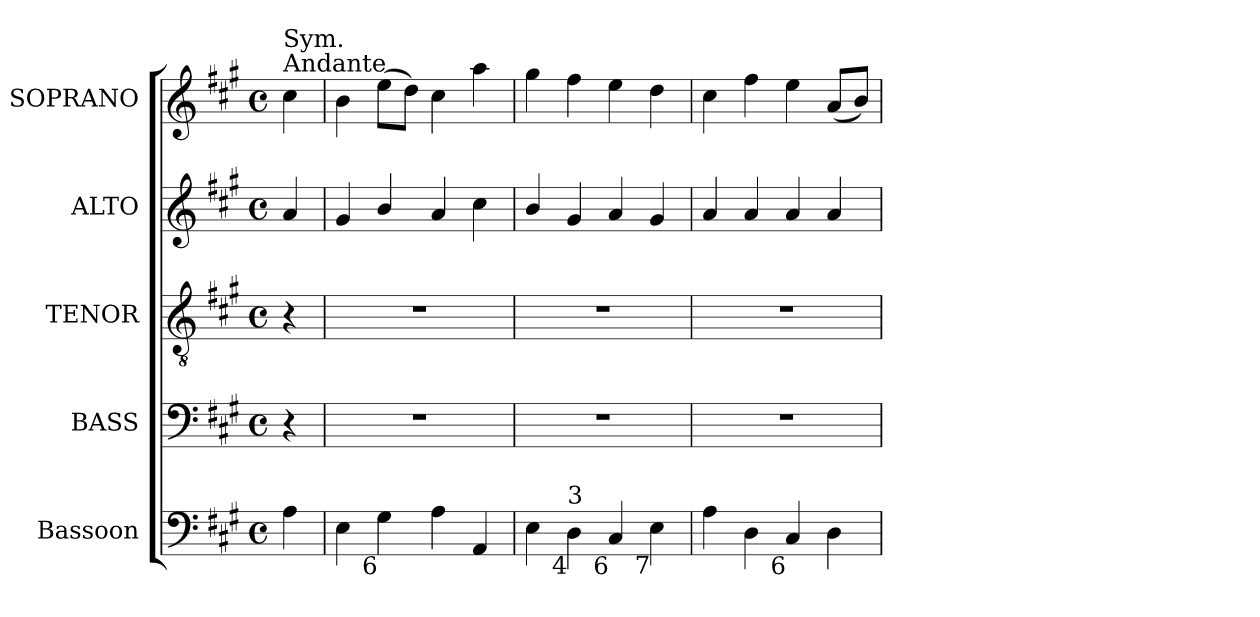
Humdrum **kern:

**kern	**kern	**kern	**kern	**kern
*part5	*part4	*part3	*part2	*part1
*staff5	*staff4	*staff3	*staff2	*staff1
*I"Bassoon	*I"BASS	*I"TENOR	*I"ALTO	*I"SOPRANO
*I'Bsn.	*I'B.	*I'T.	*I'A.	*I'S.
!!LO:PB:g=z
*clefF4	*clefF4	*clefGv2	*clefG2	*clefG2
*	*	*ITrd7c12	*	*
*k[f#c#g#]	*k[f#c#g#]	*k[f#c#g#]	*k[f#c#g#]	*k[f#c#g#]
*A:	*A:	*A:	*A:	*A:
*M4/4	*M4/4	*M4/4	*M4/4	*M4/4
*met(c)	*met(c)	*met(c)	*met(c)	*met(c)
=	=	=	=	=
!	!	!	!	!LO:TX:a:t=Andante
!	!	!	!	!LO:TX:t=Sym.
4Ai\	4r	4r	4ai/	4cc#i\
=1	=1	=1	=1	=1
4Ei\	1r	1r	4g#i/	4bi\
!LO:TX:b:rj:t=6	!	!	!	!
4G#i\	.	.	4bi/	(8eei\L
.	.	.	.	8ddi\J)
4Ai\	.	.	4ai/	4cc#i\
4AAi/	.	.	4cc#i\	4aai\
=2	=2	=2	=2	=2
4Ei\	1r	1r	4bi/	4gg#i\
!LO:TX:b:rj:t=4	!	!	!	!
!LO:TX:t=3	!	!	!	!
4Di\	.	.	4g#i/	4ff#i\
!LO:TX:b:rj:t=6	!	!	!	!
4C#i/	.	.	4ai/	4eei\
!LO:TX:b:rj:t=7	!	!	!	!
4Ei\	.	.	4g#i/	4ddi\
=3	=3	=3	=3	=3
4Ai\	1r	1r	4ai/	4cc#i\
4Di\	.	.	4ai/	4ff#i\
!LO:TX:b:rj:t=6	!	!	!	!
4C#i/	.	.	4ai/	4eei\
4Di\	.	.	4ai/	(8ai/L
.	.	.	.	8bi/J)
=	=	=	=	=
*-	*-	*-	*-	*-
